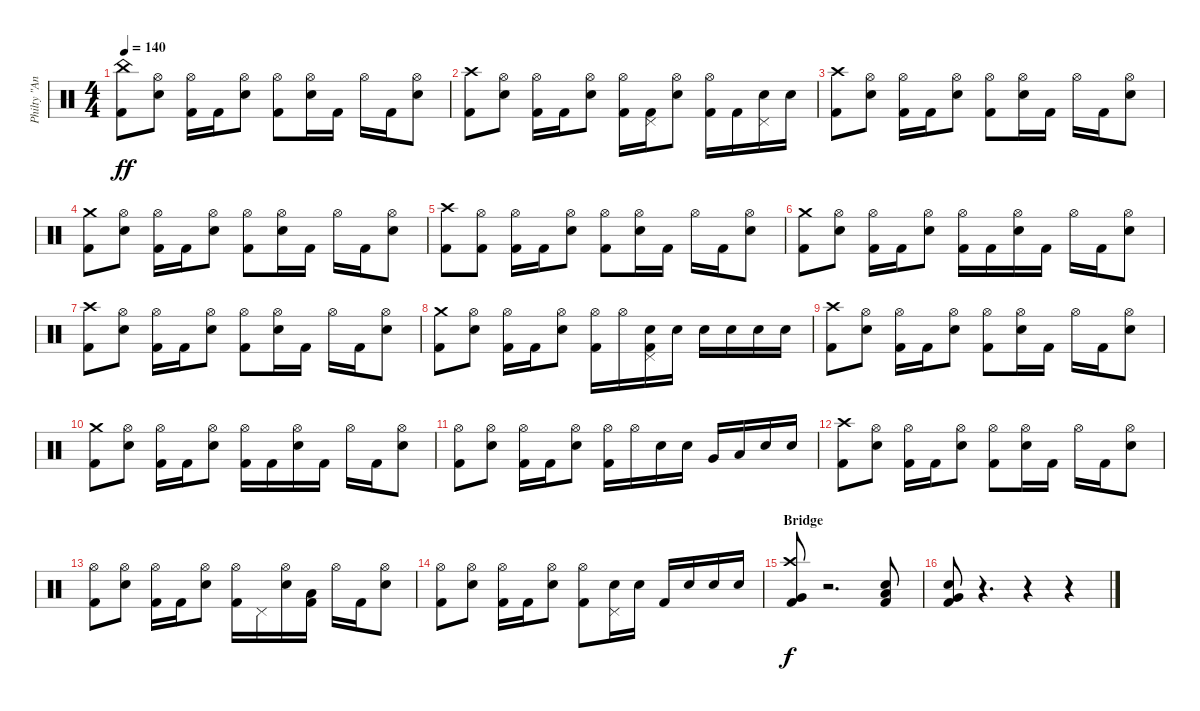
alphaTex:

\track ("Philty \"Animal\" Taylor (Drums)" "Philty \"An") {instrument percussion}
\staff {score}
\articulation defaults
\ts (4 4)
\tempo 140
\clef neutral
\ks c
("China (hit)" "Kick (hit) 2").8{dy ff} ("Hi-Hat (open)" "Electric Snare (hit)").8 ("Hi-Hat (open)" "Kick (hit) 2").16 "Kick (hit) 2".16 ("Hi-Hat (open)" "Electric Snare (hit)").8 ("Hi-Hat (open)" "Kick (hit) 2").8 ("Hi-Hat (open)" "Electric Snare (hit)").16 "Kick (hit) 2".16 "Hi-Hat (open)".16 "Kick (hit) 2".16 ("Hi-Hat (open)" "Electric Snare (hit)").8 |
("Crash high (hit)" "Kick (hit) 2").8 ("Hi-Hat (open)" "Electric Snare (hit)").8 ("Hi-Hat (open)" "Kick (hit) 2").16 "Kick (hit) 2".16 ("Hi-Hat (open)" "Electric Snare (hit)").8 ("Hi-Hat (open)" "Kick (hit) 2").16 ("Kick (hit) 2" "Pedal Hi-Hat (hit)").16 ("Hi-Hat (open)" "Electric Snare (hit)").8 ("Kick (hit) 2" "Hi-Hat (open)").16 "Kick (hit) 2".16 ("Pedal Hi-Hat (hit)" "Electric Snare (hit)").16 "Electric Snare (hit)".16 |
("Crash high (hit)" "Kick (hit) 2").8 ("Hi-Hat (open)" "Electric Snare (hit)").8 ("Hi-Hat (open)" "Kick (hit) 2").16 "Kick (hit) 2".16 ("Hi-Hat (open)" "Electric Snare (hit)").8 ("Hi-Hat (open)" "Kick (hit) 2").8 ("Hi-Hat (open)" "Electric Snare (hit)").16 "Kick (hit) 2".16 "Hi-Hat (open)".16 "Kick (hit) 2".16 ("Hi-Hat (open)" "Electric Snare (hit)").8 |
("Crash medium (hit)" "Kick (hit) 2").8 ("Hi-Hat (open)" "Electric Snare (hit)").8 ("Hi-Hat (open)" "Kick (hit) 2").16 "Kick (hit) 2".16 ("Hi-Hat (open)" "Electric Snare (hit)").8 ("Hi-Hat (open)" "Kick (hit) 2").8 ("Hi-Hat (open)" "Electric Snare (hit)").16 "Kick (hit) 2".16 "Hi-Hat (open)".16 "Kick (hit) 2".16 ("Hi-Hat (open)" "Electric Snare (hit)").8 |
("Crash high (hit)" "Kick (hit) 2").8 ("Kick (hit) 2" "Hi-Hat (open)").8 ("Hi-Hat (open)" "Kick (hit) 2").16 "Kick (hit) 2".16 ("Hi-Hat (open)" "Electric Snare (hit)").8 ("Hi-Hat (open)" "Kick (hit) 2").8 ("Hi-Hat (open)" "Electric Snare (hit)").16 "Kick (hit) 2".16 "Hi-Hat (open)".16 "Kick (hit) 2".16 ("Hi-Hat (open)" "Electric Snare (hit)").8 |
("Crash medium (hit)" "Kick (hit) 2").8 ("Hi-Hat (open)" "Electric Snare (hit)").8 ("Hi-Hat (open)" "Kick (hit) 2").16 "Kick (hit) 2".16 ("Hi-Hat (open)" "Electric Snare (hit)").8 ("Hi-Hat (open)" "Kick (hit) 2").16 "Kick (hit) 2".16 ("Hi-Hat (open)" "Electric Snare (hit)").16 "Kick (hit) 2".16 "Hi-Hat (open)".16 "Kick (hit) 2".16 ("Hi-Hat (open)" "Electric Snare (hit)").8 |
("Crash high (hit)" "Kick (hit) 2").8 ("Hi-Hat (open)" "Electric Snare (hit)").8 ("Hi-Hat (open)" "Kick (hit) 2").16 "Kick (hit) 2".16 ("Hi-Hat (open)" "Electric Snare (hit)").8 ("Hi-Hat (open)" "Kick (hit) 2").8 ("Hi-Hat (open)" "Electric Snare (hit)").16 "Kick (hit) 2".16 "Hi-Hat (open)".16 "Kick (hit) 2".16 ("Hi-Hat (open)" "Electric Snare (hit)").8 |
("Crash medium (hit)" "Kick (hit) 2").8 ("Hi-Hat (open)" "Electric Snare (hit)").8 ("Hi-Hat (open)" "Kick (hit) 2").16 "Kick (hit) 2".16 ("Hi-Hat (open)" "Electric Snare (hit)").8 ("Hi-Hat (open)" "Kick (hit) 2").16 "Hi-Hat (open)".16 ("Electric Snare (hit)" "Pedal Hi-Hat (hit)" "Kick (hit) 2").16 "Electric Snare (hit)".16 "Electric Snare (hit)".16 "Electric Snare (hit)".16 "Electric Snare (hit)".16 "Electric Snare (hit)".16 |
("Crash high (hit)" "Kick (hit) 2").8 ("Electric Snare (hit)" "Hi-Hat (open)").8 ("Hi-Hat (open)" "Kick (hit) 2").16 "Kick (hit) 2".16 ("Hi-Hat (open)" "Electric Snare (hit)").8 ("Hi-Hat (open)" "Kick (hit) 2").8 ("Hi-Hat (open)" "Electric Snare (hit)").16 "Kick (hit) 2".16 "Hi-Hat (open)".16 "Kick (hit) 2".16 ("Hi-Hat (open)" "Electric Snare (hit)").8 |
("Crash medium (hit)" "Kick (hit) 2").8 ("Hi-Hat (open)" "Electric Snare (hit)").8 ("Hi-Hat (open)" "Kick (hit) 2").16 "Kick (hit) 2".16 ("Hi-Hat (open)" "Electric Snare (hit)").8 ("Hi-Hat (open)" "Kick (hit) 2").16 "Kick (hit) 2".16 ("Hi-Hat (open)" "Electric Snare (hit)").16 "Kick (hit) 2".16 "Hi-Hat (open)".16 "Kick (hit) 2".16 ("Hi-Hat (open)" "Electric Snare (hit)").8 |
("Hi-Hat (open)" "Kick (hit) 2").8 ("Hi-Hat (open)" "Electric Snare (hit)").8 ("Hi-Hat (open)" "Kick (hit) 2").16 "Kick (hit) 2".16 ("Hi-Hat (open)" "Electric Snare (hit)").8 ("Kick (hit) 2" "Hi-Hat (open)").16 "Hi-Hat (open)".16 "Electric Snare (hit)".16 "Electric Snare (hit)".16 "Very Low Tom (hit)".16 "Low Floor Tom (hit)".16 "Electric Snare (hit)".16 "Electric Snare (hit)".16 |
("Crash high (hit)" "Kick (hit) 2").8 ("Hi-Hat (open)" "Electric Snare (hit)").8 ("Hi-Hat (open)" "Kick (hit) 2").16 "Kick (hit) 2".16 ("Hi-Hat (open)" "Electric Snare (hit)").8 ("Hi-Hat (open)" "Kick (hit) 2").8 ("Hi-Hat (open)" "Electric Snare (hit)").16 "Kick (hit) 2".16 "Hi-Hat (open)".16 "Kick (hit) 2".16 ("Hi-Hat (open)" "Electric Snare (hit)").8 |
("Hi-Hat (open)" "Kick (hit) 2").8 ("Hi-Hat (open)" "Electric Snare (hit)").8 ("Hi-Hat (open)" "Kick (hit) 2").16 "Kick (hit) 2".16 ("Hi-Hat (open)" "Electric Snare (hit)").8 ("Hi-Hat (open)" "Kick (hit) 2").16 "Pedal Hi-Hat (hit)".16 ("Hi-Hat (open)" "Electric Snare (hit)").16 ("Low Floor Tom (hit)" "Kick (hit) 2").16 "Hi-Hat (open)".16 "Kick (hit) 2".16 ("Hi-Hat (open)" "Electric Snare (hit)").8 |
("Hi-Hat (open)" "Kick (hit) 2").8 ("Hi-Hat (open)" "Electric Snare (hit)").8 ("Hi-Hat (open)" "Kick (hit) 2").16 "Kick (hit) 2".16 ("Hi-Hat (open)" "Electric Snare (hit)").8 ("Hi-Hat (open)" "Kick (hit) 2").8 ("Pedal Hi-Hat (hit)" "Electric Snare (hit)").16 "Electric Snare (hit)".16 "Kick (hit) 2".16 "Electric Snare (hit)".16 "Electric Snare (hit)".16 "Electric Snare (hit)".16 |
\section ("" "Bridge")
("Crash high (hit)" "Very Low Tom (hit)" "Kick (hit) 2").8{dy f} r.2{d} ("Electric Snare (hit)" "Low Tom (hit)" "Kick (hit) 2").8 |
("Electric Snare (hit)" "Very Low Tom (hit)" "Kick (hit) 2").8 r.4{d} r.4 r.4
